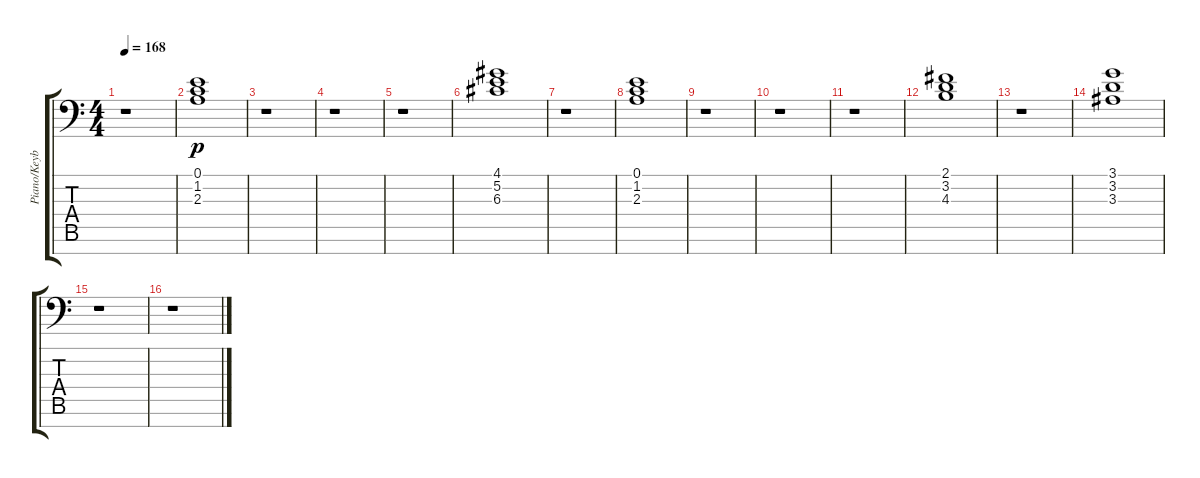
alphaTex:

\track ("Piano/Keyboard" "Piano/Keyb") {instrument brightacousticpiano}
\staff {score tabs}
\tuning (E4 B3 G3 D3 A2 E2 Gb1) {hide}
\ts (4 4)
\tempo 168
\clef f4
\ks c
r.1{dy p} |
(0.1 1.2 2.3).1 |
r.1 |
r.1 |
r.1 |
(4.1 5.2 6.3).1 |
r.1 |
(0.1 1.2 2.3).1 |
r.1 |
r.1 |
\section ("" "")
r.1 |
(2.1 3.2 4.3).1 |
r.1 |
(3.1 3.2 3.3).1 |
r.1 |
r.1
